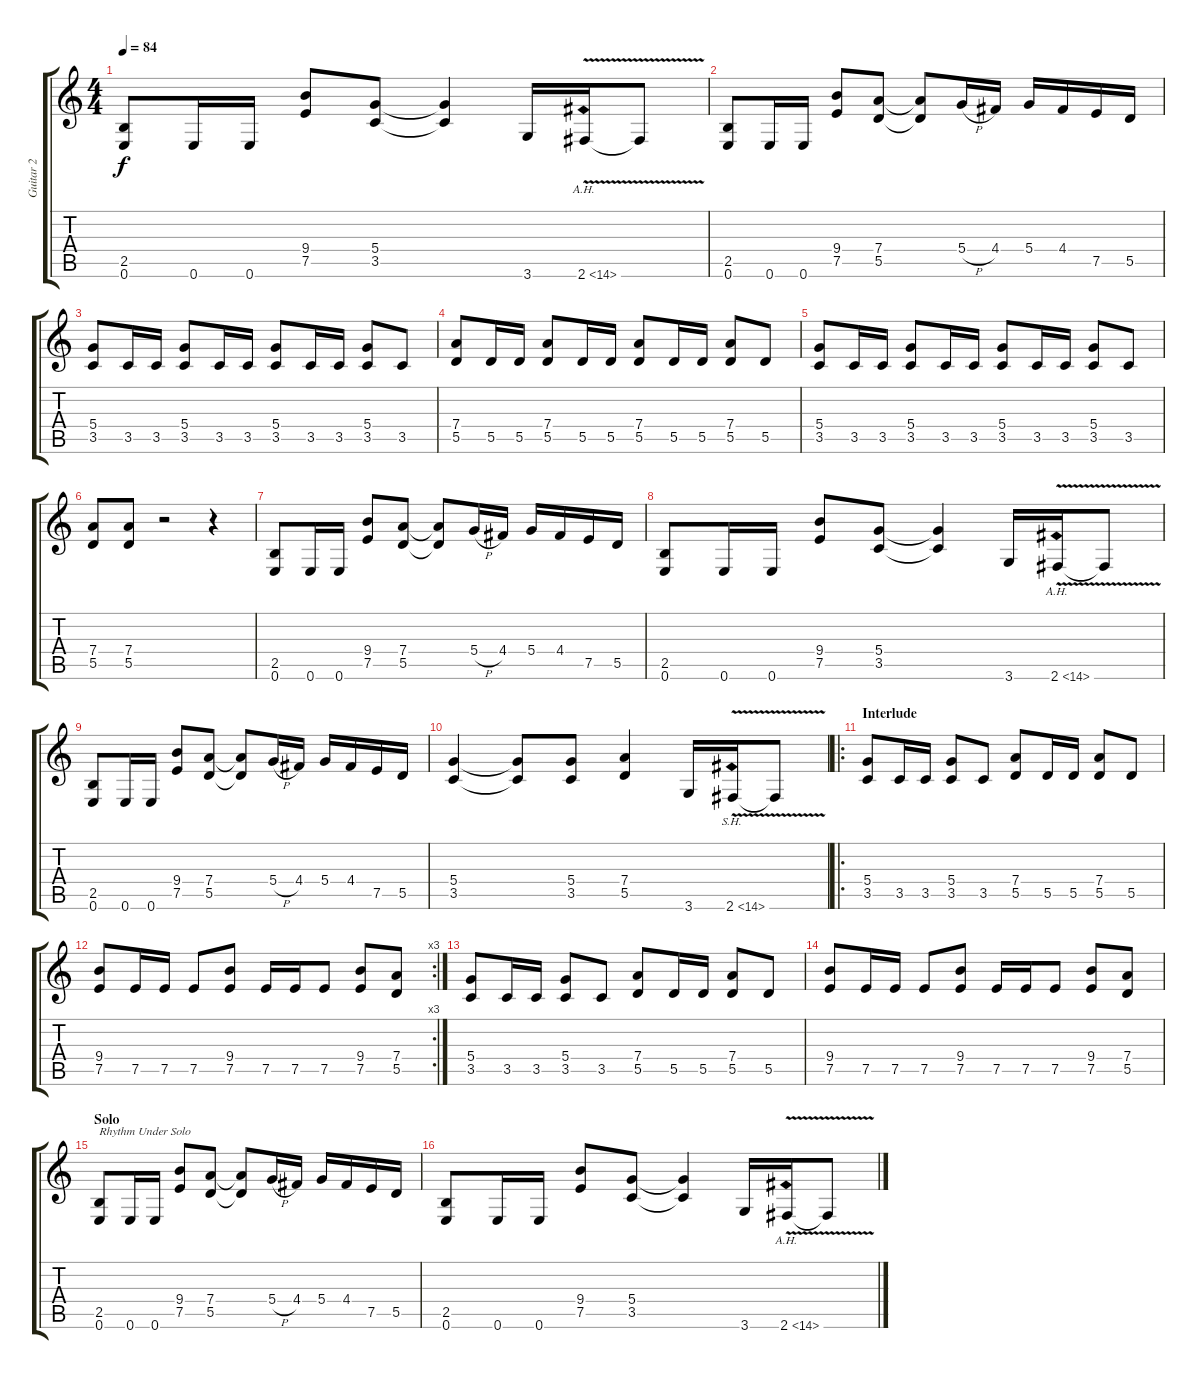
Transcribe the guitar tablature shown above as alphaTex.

\track ("Guitar 2" "Guitar 2") {instrument overdrivenguitar}
\staff {score tabs}
\tuning (E4 B3 G3 D3 A2 E2) {hide}
\ts (4 4)
\tempo 84
\clef g2
\ks c
(2.5 0.6).8{dy f} 0.6.16 0.6.16 (9.4 7.5).8 (5.4 3.5).8 (5.4{t} 3.5{t}).4 3.6.16 2.6{ah 12 v}.16 2.6{t}.8 |
(2.5 0.6).8 0.6.16 0.6.16 (9.4 7.5).8 (7.4 5.5).8 (7.4{t} 5.5{t}).8 5.4{h}.16 4.4.16 5.4.16 4.4.16 7.5.16 5.5.16 |
(5.4 3.5).8 3.5.16 3.5.16 (5.4 3.5).8 3.5.16 3.5.16 (5.4 3.5).8 3.5.16 3.5.16 (5.4 3.5).8 3.5.8 |
(7.4 5.5).8 5.5.16 5.5.16 (7.4 5.5).8 5.5.16 5.5.16 (7.4 5.5).8 5.5.16 5.5.16 (7.4 5.5).8 5.5.8 |
(5.4 3.5).8 3.5.16 3.5.16 (5.4 3.5).8 3.5.16 3.5.16 (5.4 3.5).8 3.5.16 3.5.16 (5.4 3.5).8 3.5.8 |
(7.4 5.5).8 (7.4 5.5).8 r.2 r.4 |
(2.5 0.6).8 0.6.16 0.6.16 (9.4 7.5).8 (7.4 5.5).8 (7.4{t} 5.5{t}).8 5.4{h}.16 4.4.16 5.4.16 4.4.16 7.5.16 5.5.16 |
(2.5 0.6).8 0.6.16 0.6.16 (9.4 7.5).8 (5.4 3.5).8 (5.4{t} 3.5{t}).4 3.6.16 2.6{ah 12 v}.16 2.6{t}.8 |
(2.5 0.6).8 0.6.16 0.6.16 (9.4 7.5).8 (7.4 5.5).8 (7.4{t} 5.5{t}).8 5.4{h}.16 4.4.16 5.4.16 4.4.16 7.5.16 5.5.16 |
(5.4 3.5).4 (5.4{t} 3.5{t}).8 (5.4 3.5).8 (7.4 5.5).4 3.6.16 2.6{sh 12 v}.16 2.6{t}.8 |
\ro
\section ("" "Interlude")
(5.4 3.5).8 3.5.16 3.5.16 (5.4 3.5).8 3.5.8 (7.4 5.5).8 5.5.16 5.5.16 (7.4 5.5).8 5.5.8 |
\rc 3
(9.4 7.5).8 7.5.16 7.5.16 7.5.8 (9.4 7.5).8 7.5.16 7.5.16 7.5.8 (9.4 7.5).8 (7.4 5.5).8 |
(5.4 3.5).8 3.5.16 3.5.16 (5.4 3.5).8 3.5.8 (7.4 5.5).8 5.5.16 5.5.16 (7.4 5.5).8 5.5.8 |
(9.4 7.5).8 7.5.16 7.5.16 7.5.8 (9.4 7.5).8 7.5.16 7.5.16 7.5.8 (9.4 7.5).8 (7.4 5.5).8 |
\section ("" "Solo")
(2.5 0.6).8{txt "Rhythm Under Solo"} 0.6.16 0.6.16 (9.4 7.5).8 (7.4 5.5).8 (7.4{t} 5.5{t}).8 5.4{h}.16 4.4.16 5.4.16 4.4.16 7.5.16 5.5.16 |
(2.5 0.6).8 0.6.16 0.6.16 (9.4 7.5).8 (5.4 3.5).8 (5.4{t} 3.5{t}).4 3.6.16 2.6{ah 12 v}.16 2.6{t}.8
